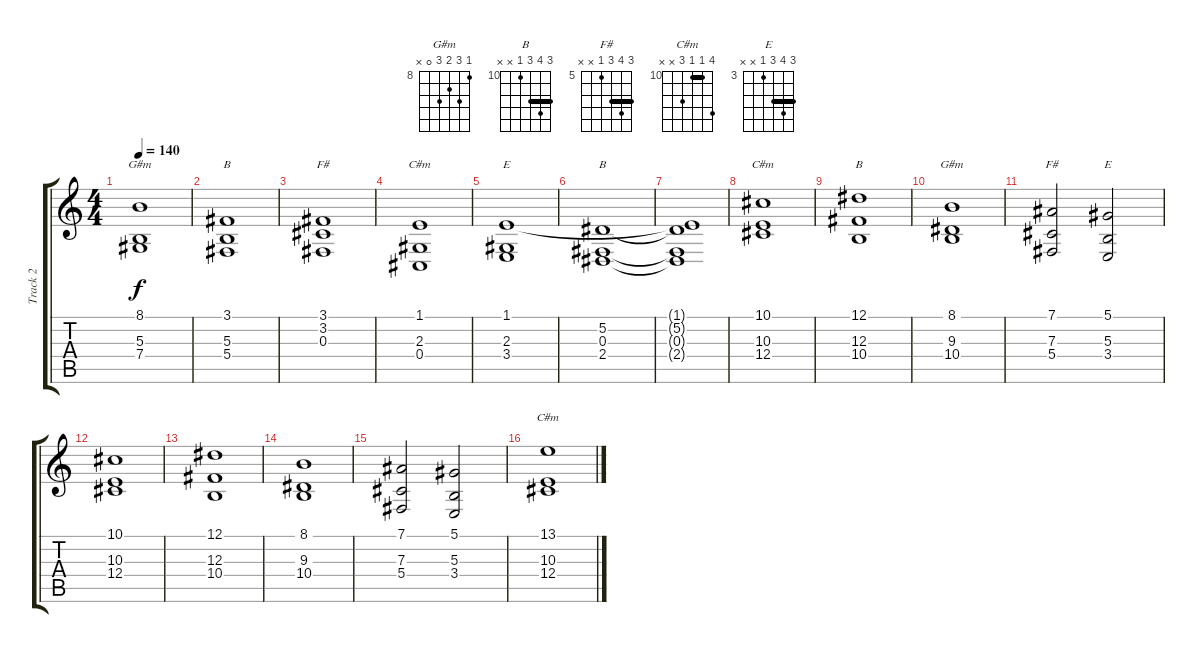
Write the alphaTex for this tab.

\track ("Track 2" "Track 2") {instrument stringensemble1}
\staff {score tabs}
\tuning (Eb4 Bb3 Gb3 Db3 Ab2 Eb2) {hide}
\chord ("G#m" 8 5 5 7 0 x) {firstfret 5 barre 5}
\chord ("B" 3 5 5 5 3 x) {barre 3}
\chord ("F#" 3 3 0 0 2 3) {barre 3}
\chord ("C#m" 1 3 2 0 x x)
\chord ("E" 1 1 2 3 x x) {barre 1}
\chord ("B" 3 5 0 2 3 x)
\chord ("C#m" 10 10 10 12 12 10) {firstfret 10 barre 10}
\chord ("B" 12 13 12 10 x x) {firstfret 10 barre 12}
\chord ("G#m" 8 10 9 10 0 x) {firstfret 8}
\chord ("F#" 7 8 7 5 x x) {firstfret 5 barre 7}
\chord ("E" 5 6 5 3 x x) {firstfret 3 barre 5}
\chord ("C#m" 13 10 10 12 x x) {firstfret 10 barre 10}
\ts (4 4)
\tempo 140
\clef g2
\ks aminor
(8.1 5.3 7.4).1{ch "G#m" dy f} |
(3.1 5.3 5.4).1{ch "B"} |
(3.1 3.2 0.3).1{ch "F#"} |
(1.1 2.3 0.4).1{ch "C#m"} |
(1.1 2.3 3.4).1{ch "E"} |
(5.2 0.3 2.4).1{ch "B"} |
(1.1{t} 5.2{t} 0.3{t} 2.4{t}).1 |
(10.1 10.3 12.4).1{ch "C#m"} |
(12.1 12.3 10.4).1{ch "B"} |
(8.1 9.3 10.4).1{ch "G#m"} |
(7.1 7.3 5.4).2{ch "F#"} (5.1 5.3 3.4).2{ch "E"} |
(10.1 10.3 12.4).1 |
(12.1 12.3 10.4).1 |
(8.1 9.3 10.4).1 |
(7.1 7.3 5.4).2 (5.1 5.3 3.4).2 |
(13.1 10.3 12.4).1{ch "C#m"}
